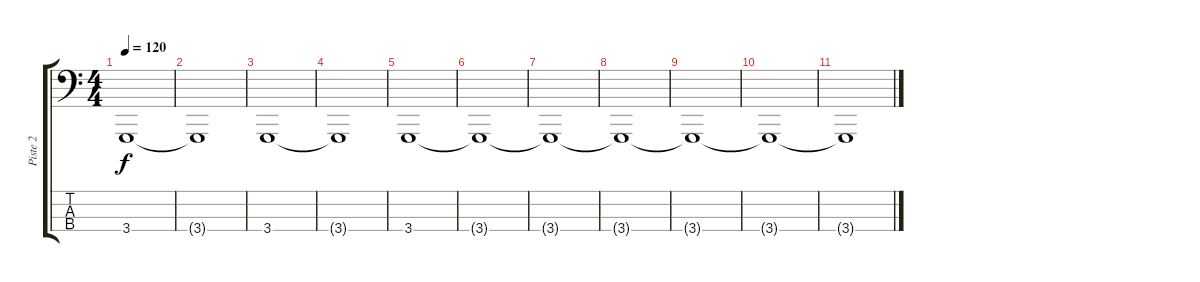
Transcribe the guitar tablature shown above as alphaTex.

\track ("Piste 2" "Piste 2") {instrument drawbarorgan}
\staff {score tabs}
\tuning (G2 D2 A1 E1) {hide}
\ts (4 4)
\tempo 120
\clef f4
\ks c
3.4{t}.1{dy f} |
3.4{t}.1 |
3.4.1 |
3.4{t}.1 |
3.4.1 |
3.4{t}.1 |
3.4{t}.1 |
3.4{t}.1 |
3.4{t}.1 |
3.4{t}.1 |
3.4{t}.1
